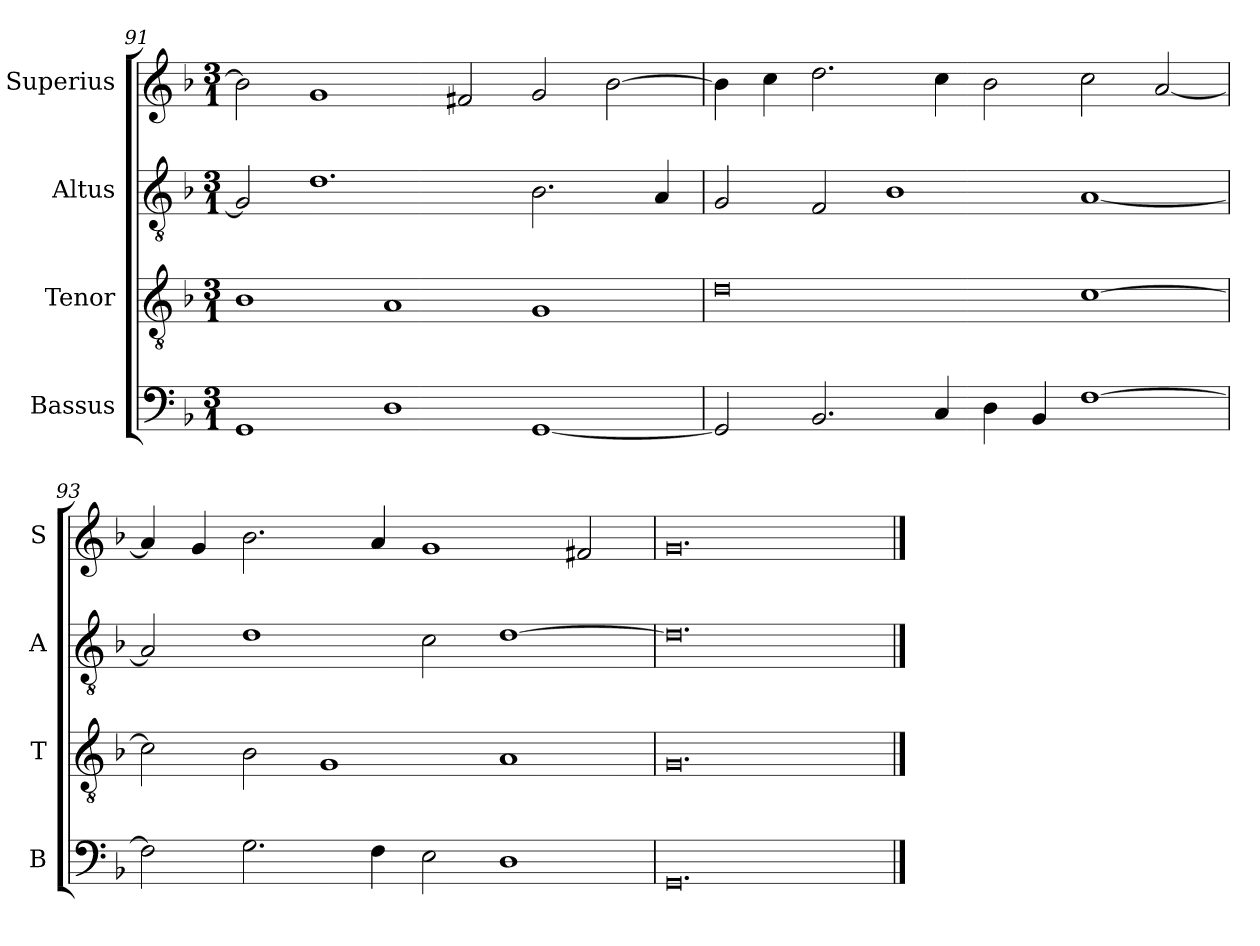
**kern	**kern	**kern	**kern
*part4	*part3	*part2	*part1
*staff4	*staff3	*staff2	*staff1
*I"Bassus	*I"Tenor	*I"Altus	*I"Superius
*I'B	*I'T	*I'A	*I'S
*clefF4	*clefGv2	*clefGv2	*clefG2
*k[b-]	*k[b-]	*k[b-]	*k[b-]
*M3/1	*M3/1	*M3/1	*M3/1
=91	=91	=91	=91
1GG	1B-	2G/]	2b-\]
.	.	1.d	1g
1D	1A	.	.
.	.	.	2f#X/
[1GG	1G	2.B-\	2g/
.	.	.	[2b-\
.	.	4A/	.
=92	=92	=92	=92
2GG/]	0d	2G/	4b-\]
.	.	.	4cc\
2.BB-/	.	2F/	2.dd\
.	.	1B-	.
4C/	.	.	4cc\
4D\	.	.	2b-\
4BB-/	.	.	.
[1F	[1c	[1A	2cc\
.	.	.	[2a/
=93	=93	=93	=93
2F\]	2c\]	2A/]	4a/]
.	.	.	4g/
2.G\	2B-\	1d	2.b-\
.	1G	.	.
4F\	.	.	4a/
2E\	.	2c\	1g
1D	1A	[1d	.
.	.	.	2f#X/
=94	=94	=94	=94
0.GG	0.G	0.d]	0.g
==	==	==	==
*-	*-	*-	*-
